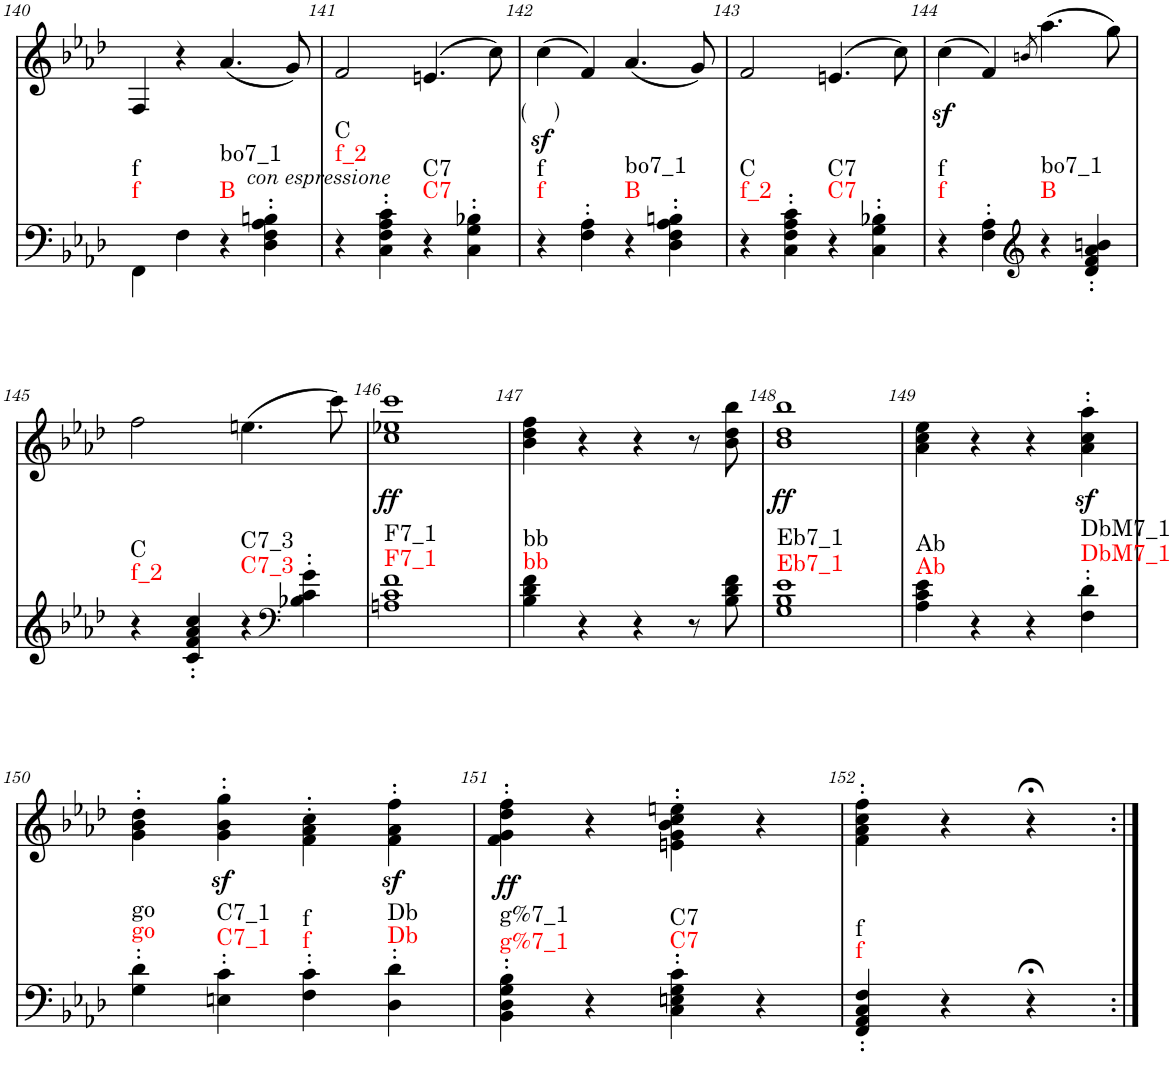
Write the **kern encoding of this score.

**kern	**dynam	**harte	**kern	**dynam
*part2	*part2	*part2	*part1	*part1
*staff2	*staff2	*	*staff1	*staff1
*I"piano	*	*	*I"piano	*
*I'Pno	*	*	*I'Pno	*
!!LO:PB:g=z
*clefF4	*	*	*clefG2	*
*k[b-e-a-d-]	*	*	*k[b-e-a-d-]	*
*f:	*	*	*f:	*
*M2/2	*	*	*M2/2	*
=140	=140	=140	=140	=140
!	!	!LO:H:n=1:kt=f	!	!
!	!	!LO:H:n=2:kt=f	!	!
4FF\	.	N N	4F/	.
4F\	.	.	4r	.
!	!	!LO:H:n=1:kt=B	!	!
!	!	!LO:H:n=2:kt=bo7_1	!	!
4r	.	N N	(4.a-/	.
!	!LO:DY:a	!	!	!
4D-\' 4F\' 4A-\' 4Bn\'	other-dynamics	.	.	.
.	.	.	8g/)	.
=141	=141	=141	=141	=141
!	!	!LO:H:n=1:kt=f_2	!	!
!	!	!LO:H:n=2:kt=C	!	!
4r	.	N N	2f/	.
4C\' 4F\' 4A-\' 4c\'	.	.	.	.
!	!	!LO:H:n=1:kt=C7	!	!
!	!	!LO:H:n=2:kt=C7	!	!
4r	.	N N	(4.en/	.
4C\' 4G\' 4B-X\'	.	.	.	.
.	.	.	8cc\)	.
=142	=142	=142	=142	=142
!	!	!LO:H:n=1:kt=f	!	!
!	!	!LO:H:n=2:kt=f	!	!
4r	.	N N	(4ccz<\	.
4F\' 4A-\'	.	.	4f/)	.
!	!	!LO:H:n=1:kt=B	!	!
!	!	!LO:H:n=2:kt=bo7_1	!	!
4r	.	N N	(4.a-/	.
4D-\' 4F\' 4A-\' 4Bn\'	.	.	.	.
.	.	.	8g/)	.
=143	=143	=143	=143	=143
!	!	!LO:H:n=1:kt=f_2	!	!
!	!	!LO:H:n=2:kt=C	!	!
4r	.	N N	2f/	.
4C\' 4F\' 4A-\' 4c\'	.	.	.	.
!	!	!LO:H:n=1:kt=C7	!	!
!	!	!LO:H:n=2:kt=C7	!	!
4r	.	N N	(4.en/	.
4C\' 4G\' 4B-X\'	.	.	.	.
.	.	.	8cc\)	.
=144	=144	=144	=144	=144
!	!	!LO:H:n=1:kt=f	!	!
!	!	!LO:H:n=2:kt=f	!	!
4r	.	N N	(4ccz<\	.
4F\' 4A-\'	.	.	4f/)	.
*clefG2	*	*	*	*
.	.	.	8qbn/	.
!	!	!LO:H:n=1:kt=B	!	!
!	!	!LO:H:n=2:kt=bo7_1	!	!
4r	.	N N	(4.aa-\	.
4d-/' 4f/' 4a-/' 4bn/'	.	.	.	.
.	.	.	8gg\)	.
!!LO:LB:g=z
=145	=145	=145	=145	=145
!	!	!LO:H:n=1:kt=f_2	!	!
!	!	!LO:H:n=2:kt=C	!	!
4r	.	N N	2ff\	.
4c/' 4f/' 4a-/' 4cc/'	.	.	.	.
!	!	!LO:H:n=1:kt=C7_3	!	!
!	!	!LO:H:n=2:kt=C7_3	!	!
4r	.	N N	(4.een\	.
*clefF4	*	*	*	*
4B-X\' 4c\' 4g\'	.	.	.	.
.	.	.	8ccc\)	.
=146	=146	=146	=146	=146
!	!	!LO:H:n=1:kt=F7_1	!	!LO:DY:b
!	!	!LO:H:n=2:kt=F7_1	!	!
1An 1c 1f	.	N N	1cc 1ee-X 1ccc	ff
=147	=147	=147	=147	=147
!	!	!LO:H:n=1:kt=bb	!	!
!	!	!LO:H:n=2:kt=bb	!	!
4B-\ 4d-\ 4f\	.	N N	4b-\ 4dd-\ 4ff\	.
4r	.	.	4r	.
4r	.	.	4r	.
8r	.	.	8r	.
8B-\ 8d-\ 8f\	.	.	8b-\ 8dd-\ 8bb-\	.
=148	=148	=148	=148	=148
!	!	!LO:H:n=1:kt=Eb7_1	!	!LO:DY:b
!	!	!LO:H:n=2:kt=Eb7_1	!	!
1G 1B- 1e-	.	N N	1b- 1dd- 1bb-	ff
=149	=149	=149	=149	=149
!	!	!LO:H:n=1:kt=Ab	!	!
!	!	!LO:H:n=2:kt=Ab	!	!
4A-\ 4c\ 4e-\	.	N N	4a-\ 4cc\ 4ee-\	.
4r	.	.	4r	.
4r	.	.	4r	.
!	!	!LO:H:n=1:kt=DbM7_1	!	!
!	!	!LO:H:n=2:kt=DbM7_1	!	!
4F\' 4d-\'	.	N N	4a-\z<' 4cc\z<' 4aa-\z<'	.
!!LO:LB:g=z
=150	=150	=150	=150	=150
!	!	!LO:H:n=1:kt=go	!	!
!	!	!LO:H:n=2:kt=go	!	!
4G\' 4d-\'	.	N N	4g\' 4b-\' 4dd-\'	.
!	!	!LO:H:n=1:kt=C7_1	!	!
!	!	!LO:H:n=2:kt=C7_1	!	!
4En\' 4c\'	.	N N	4g\z<' 4b-\z<' 4gg\z<'	.
!	!	!LO:H:n=1:kt=f	!	!
!	!	!LO:H:n=2:kt=f	!	!
4F\' 4c\'	.	N N	4f\' 4a-\' 4cc\'	.
!	!	!LO:H:n=1:kt=Db	!	!
!	!	!LO:H:n=2:kt=Db	!	!
4D-\' 4d-\'	.	N N	4f\z<' 4a-\z<' 4ff\z<'	.
=151	=151	=151	=151	=151
!	!	!LO:H:n=1:kt=g%7_1	!	!LO:DY:b
!	!	!LO:H:n=2:kt=g%7_1	!	!
4BB-\' 4D-\' 4G\' 4B-\'	.	N N	4f\' 4g\' 4dd-\' 4ff\'	ff
4r	.	.	4r	.
!	!	!LO:H:n=1:kt=C7	!	!
!	!	!LO:H:n=2:kt=C7	!	!
4C\' 4En\' 4G\' 4c\'	.	N N	4en\' 4g\' 4b-\' 4cc\' 4een\'	.
4r	.	.	4r	.
=152	=152	=152	=152	=152
!	!	!LO:H:n=1:kt=f	!	!
!	!	!LO:H:n=2:kt=f	!	!
4FF/' 4AA-/' 4C/' 4F/'	.	N N	4f\' 4a-\' 4cc\' 4ff\'	.
4r	.	.	4r	.
4r;<	.	.	4r;<	.
=:|!	=:|!	=:|!	=:|!	=:|!
*-	*-	*-	*-	*-
